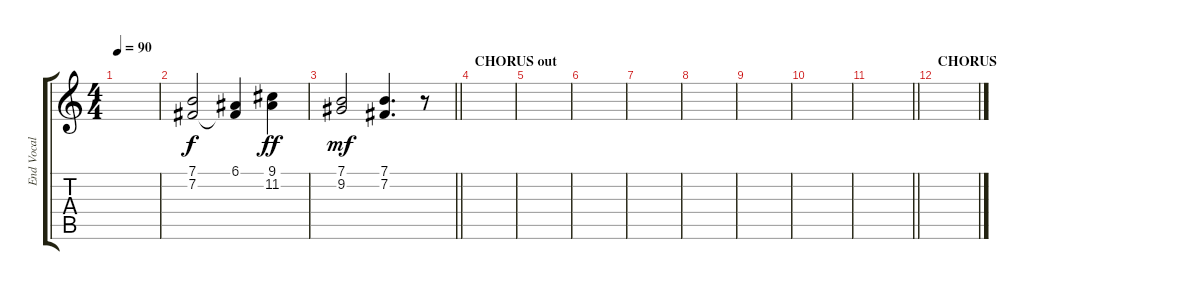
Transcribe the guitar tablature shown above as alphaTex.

\track ("End Vocal" "End Vocal") {instrument choiraahs}
\staff {score tabs}
\tuning (E4 B3 G3 D3 A2 E2) {hide}
\ts (4 4)
\tempo 90
\clef g2
\ks c
|
(7.1 7.2).2 (6.1 7.2{t}).4 (9.1 11.2).4{dy ff} |
\barLineRight lightlight
(7.1 9.2).2{dy mf} (7.1 7.2).4{d} r.8 |
\section ("" "CHORUS out")
|
|
|
|
|
|
|
\barLineRight lightlight
|
\section ("" "CHORUS")
